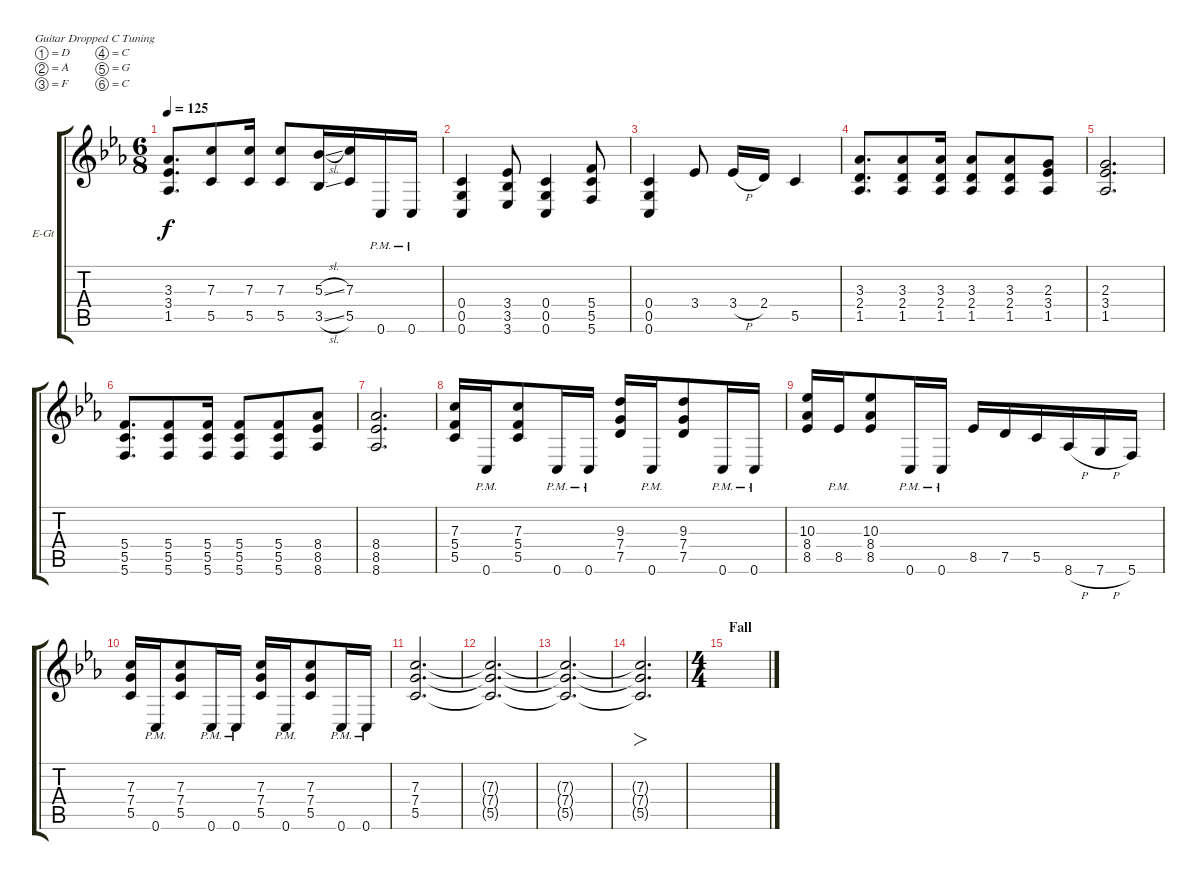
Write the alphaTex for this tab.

\bracketExtendMode groupsimilarinstruments
\firstSystemTrackNameOrientation horizontal
\otherSystemsTrackNameOrientation horizontal
\track ("Electric Guitar 1" "E-Gt") {instrument distortionguitar}
\staff {score tabs}
\tuning (D4 A3 F3 C3 G2 C2)
\ts (6 8)
\tempo 125
\clef g2
\ks cminor
(1.5 3.4 3.3).8{d dy f} (7.3 5.5).8 (5.5 7.3).16 (7.3 5.5).8 (3.5{sl} 5.3{sl}).16 (5.5 7.3).16 0.6{pm}.16 0.6{pm}.16 |
(0.6 0.5 0.4).4 (3.5 3.4 3.6).8 (0.6 0.4 0.5).4 (5.5 5.4 5.6).8 |
(0.6 0.5 0.4).4 3.4.8 3.4{h}.16 2.4.16 5.5.4 |
(2.4 1.5 3.3).8{d} (1.5 2.4 3.3).8 (2.4 1.5 3.3).16 (1.5 2.4 3.3).8 (2.4 1.5 3.3).8 (3.4 1.5 2.3).8 |
(1.5 3.4 2.3).2{d} |
(5.6 5.4 5.5).8{d} (5.5 5.6 5.4).8 (5.6 5.5 5.4).16 (5.4 5.5 5.6).8 (5.4 5.6 5.5).8 (8.4 8.5 8.6).8 |
(8.6 8.5 8.4).2{d} |
(5.5 5.4 7.3).16 0.6{pm}.16 (5.5 5.4 7.3).8 0.6{pm}.16 0.6{pm}.16 (7.5 7.4 9.3).16 0.6{pm}.16 (7.5 7.4 9.3).8 0.6{pm}.16 0.6{pm}.16 |
(8.5 8.4 10.3).16 8.5{pm}.16 (8.5 8.4 10.3).8 0.6{pm}.16 0.6{pm}.16 8.5.16 7.5.16 5.5.16 8.6{h}.16 7.6{h}.16 5.6.16 |
(5.5 7.4 7.3).16 0.6{pm}.16 (5.5 7.4 7.3).8 0.6{pm}.16 0.6{pm}.16 (5.5 7.4 7.3).16 0.6{pm}.16 (5.5 7.4 7.3).8 0.6{pm}.16 0.6{pm}.16 |
(5.5 7.4 7.3).2{d} |
(7.3{t} 7.4{t} 5.5{t}).2{d} |
(5.5{t} 7.4{t} 7.3{t}).2{d} |
(5.5{t} 7.4{t} 7.3{t}).2{fo d} |
\ts (4 4)
\section ("" "Fall")
